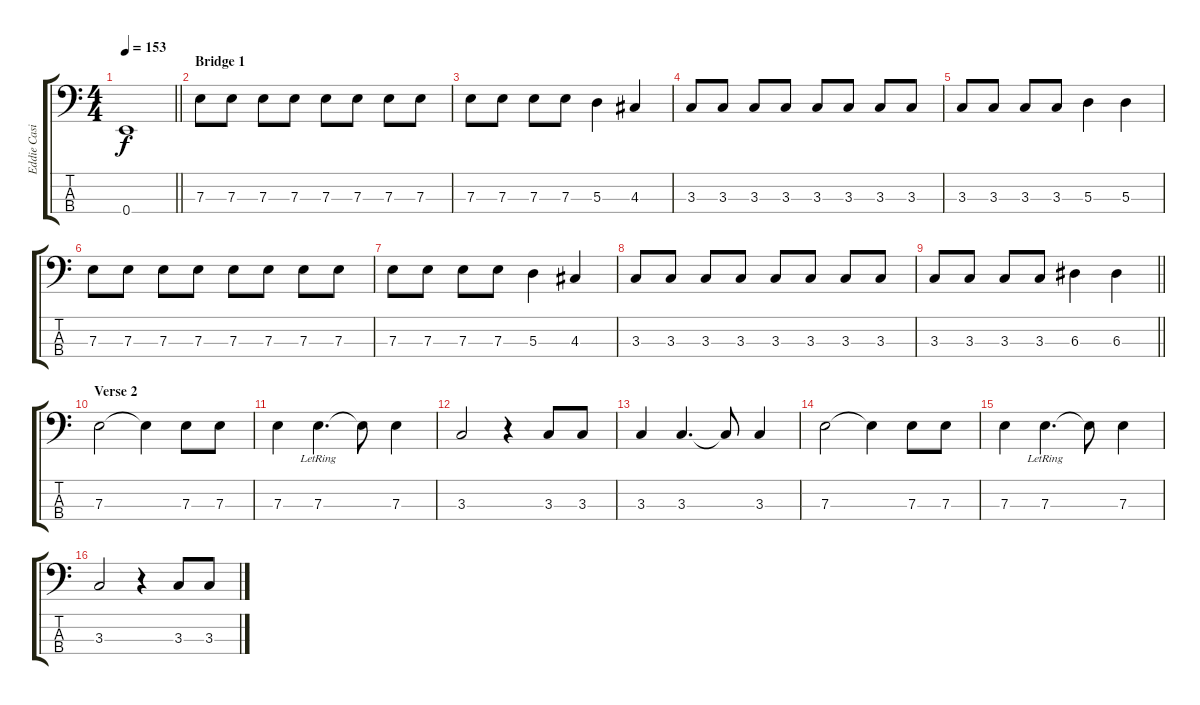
\track ("Eddie Casillas" "Eddie Casi") {instrument electricbassfinger}
\staff {score tabs}
\tuning (G2 D2 A1 E1) {hide}
\ts (4 4)
\tempo 153
\clef f4
\barLineRight lightlight
\ks c
0.4{t}.1{dy f} |
\section ("" "Bridge 1")
7.3.8 7.3.8 7.3.8 7.3.8 7.3.8 7.3.8 7.3.8 7.3.8 |
7.3.8 7.3.8 7.3.8 7.3.8 5.3.4 4.3.4 |
3.3.8 3.3.8 3.3.8 3.3.8 3.3.8 3.3.8 3.3.8 3.3.8 |
3.3.8 3.3.8 3.3.8 3.3.8 5.3.4 5.3.4 |
7.3.8 7.3.8 7.3.8 7.3.8 7.3.8 7.3.8 7.3.8 7.3.8 |
7.3.8 7.3.8 7.3.8 7.3.8 5.3.4 4.3.4 |
3.3.8 3.3.8 3.3.8 3.3.8 3.3.8 3.3.8 3.3.8 3.3.8 |
\barLineRight lightlight
3.3.8 3.3.8 3.3.8 3.3.8 6.3.4 6.3.4 |
\section ("" "Verse 2")
7.3.2 7.3{t}.4 7.3.8 7.3.8 |
7.3.4 7.3{lr}.4{d} 7.3{t}.8 7.3.4 |
3.3.2 r.4 3.3.8 3.3.8 |
3.3.4 3.3.4{d} 3.3{t}.8 3.3.4 |
7.3.2 7.3{t}.4 7.3.8 7.3.8 |
7.3.4 7.3{lr}.4{d} 7.3{t}.8 7.3.4 |
3.3.2 r.4 3.3.8 3.3.8
